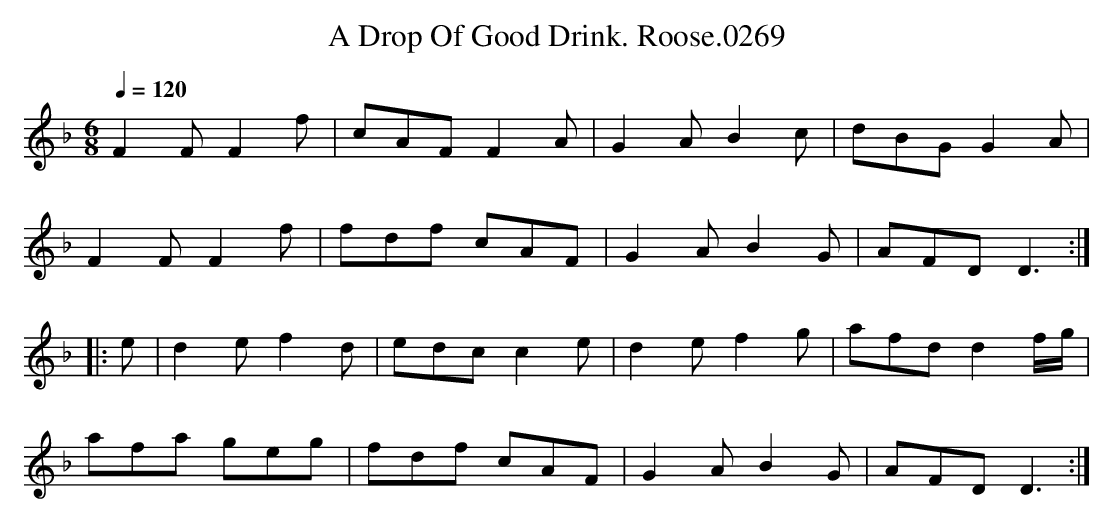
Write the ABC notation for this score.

X:1
T:Drop Of Good Drink. Roose.0269, A
M:6/8
L:1/8
Q:1/4=120
K:Dm clef=treble
F2F F2f|cAF F2A|G2A B2c|dBG G2A|
F2F F2f|fdf cAF|G2A B2G|AFD D3:|
|:e|d2e f2d|edc c2e|d2e f2g|afd d2f/g/|
afa geg|fdf cAF|G2A B2G|AFD D3:|
